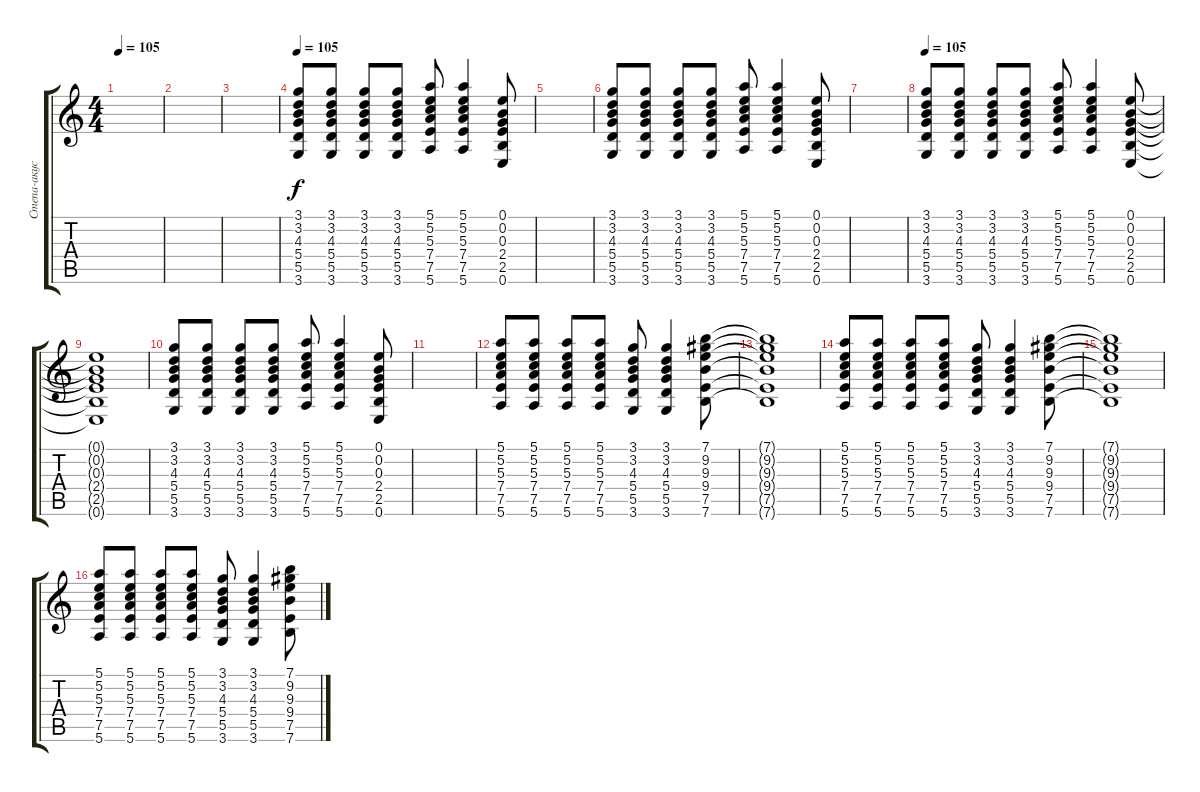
\track ("Степа-акустика" "Степа-акус") {instrument electricguitarclean}
\staff {score tabs}
\tuning (E4 B3 G3 D3 A2 E2) {hide}
\ts (4 4)
\tempo 105
\clef g2
\ks c
|
|
|
\tempo 105
(3.1 3.2 4.3 5.4 5.5 3.6).8 (3.1 3.2 4.3 5.4 5.5 3.6).8 (3.1 3.2 4.3 5.4 5.5 3.6).8 (3.1 3.2 4.3 5.4 5.5 3.6).8 (5.1 5.2 5.3 7.4 7.5 5.6).8 (5.1 5.2 5.3 7.4 7.5 5.6).4 (0.1 0.2 0.3 2.4 2.5 0.6).8 |
|
(3.1 3.2 4.3 5.4 5.5 3.6).8 (3.1 3.2 4.3 5.4 5.5 3.6).8 (3.1 3.2 4.3 5.4 5.5 3.6).8 (3.1 3.2 4.3 5.4 5.5 3.6).8 (5.1 5.2 5.3 7.4 7.5 5.6).8 (5.1 5.2 5.3 7.4 7.5 5.6).4 (0.1 0.2 0.3 2.4 2.5 0.6).8 |
|
\tempo 105
(3.1 3.2 4.3 5.4 5.5 3.6).8 (3.1 3.2 4.3 5.4 5.5 3.6).8 (3.1 3.2 4.3 5.4 5.5 3.6).8 (3.1 3.2 4.3 5.4 5.5 3.6).8 (5.1 5.2 5.3 7.4 7.5 5.6).8 (5.1 5.2 5.3 7.4 7.5 5.6).4 (0.1 0.2 0.3 2.4 2.5 0.6).8 |
(0.1{t} 0.2{t} 0.3{t} 2.4{t} 2.5{t} 0.6{t}).1 |
(3.1 3.2 4.3 5.4 5.5 3.6).8 (3.1 3.2 4.3 5.4 5.5 3.6).8 (3.1 3.2 4.3 5.4 5.5 3.6).8 (3.1 3.2 4.3 5.4 5.5 3.6).8 (5.1 5.2 5.3 7.4 7.5 5.6).8 (5.1 5.2 5.3 7.4 7.5 5.6).4 (0.1 0.2 0.3 2.4 2.5 0.6).8 |
|
(5.1 5.2 5.3 7.4 7.5 5.6).8 (5.1 5.2 5.3 7.4 7.5 5.6).8 (5.1 5.2 5.3 7.4 7.5 5.6).8 (5.1 5.2 5.3 7.4 7.5 5.6).8 (3.1 3.2 4.3 5.4 5.5 3.6).8 (3.1 3.2 4.3 5.4 5.5 3.6).4 (7.1 9.2 9.3 9.4 7.5 7.6).8 |
(7.1{t} 9.2{t} 9.3{t} 9.4{t} 7.5{t} 7.6{t}).1 |
(5.1 5.2 5.3 7.4 7.5 5.6).8 (5.1 5.2 5.3 7.4 7.5 5.6).8 (5.1 5.2 5.3 7.4 7.5 5.6).8 (5.1 5.2 5.3 7.4 7.5 5.6).8 (3.1 3.2 4.3 5.4 5.5 3.6).8 (3.1 3.2 4.3 5.4 5.5 3.6).4 (7.1 9.2 9.3 9.4 7.5 7.6).8 |
(7.1{t} 9.2{t} 9.3{t} 9.4{t} 7.5{t} 7.6{t}).1 |
(5.1 5.2 5.3 7.4 7.5 5.6).8 (5.1 5.2 5.3 7.4 7.5 5.6).8 (5.1 5.2 5.3 7.4 7.5 5.6).8 (5.1 5.2 5.3 7.4 7.5 5.6).8 (3.1 3.2 4.3 5.4 5.5 3.6).8 (3.1 3.2 4.3 5.4 5.5 3.6).4 (7.1 9.2 9.3 9.4 7.5 7.6).8
